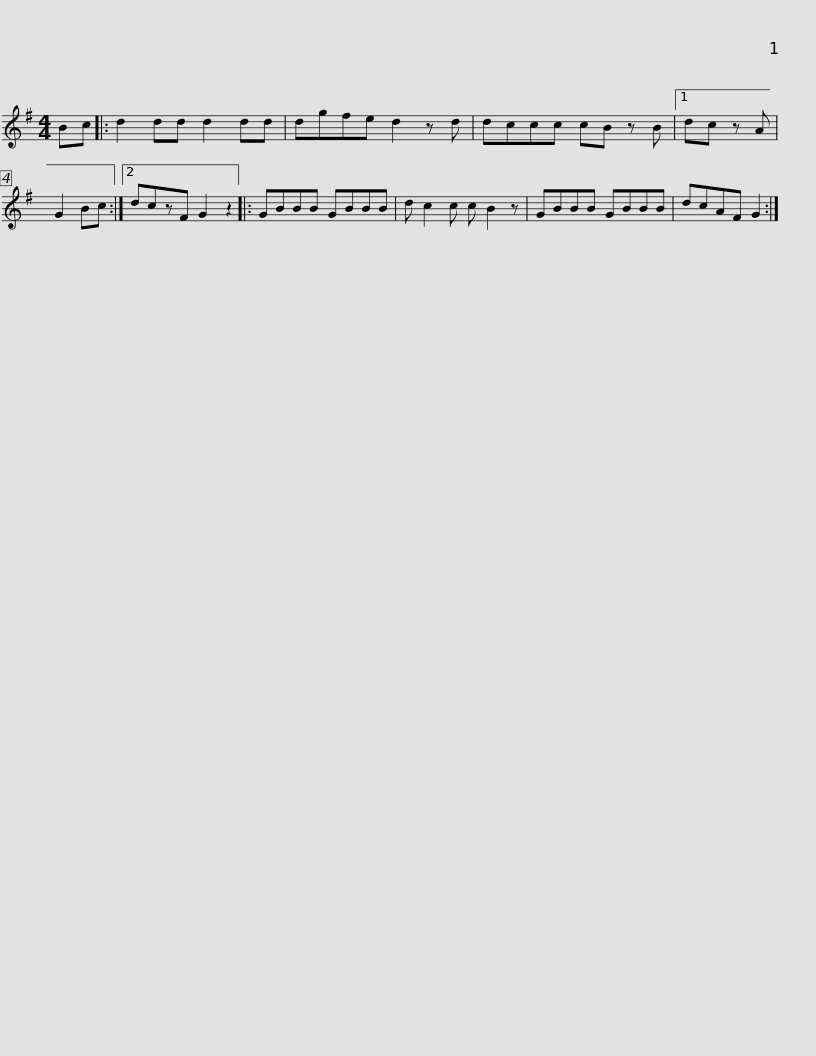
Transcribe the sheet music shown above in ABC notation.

X:1
L:1/8
M:4/4
I:linebreak $
K:G
V:1 treble
V:1
 Bc |: d2 dd d2 dd | dgfe d2 z d | dccc cB z B |1 dc z A | %5
 G2 Bc :|2 dczF G2 z2 |:$ GBBB GBBB | d c2 c c B2 z | GBBB GBBB | %10
 dcAF G2 :| %11
